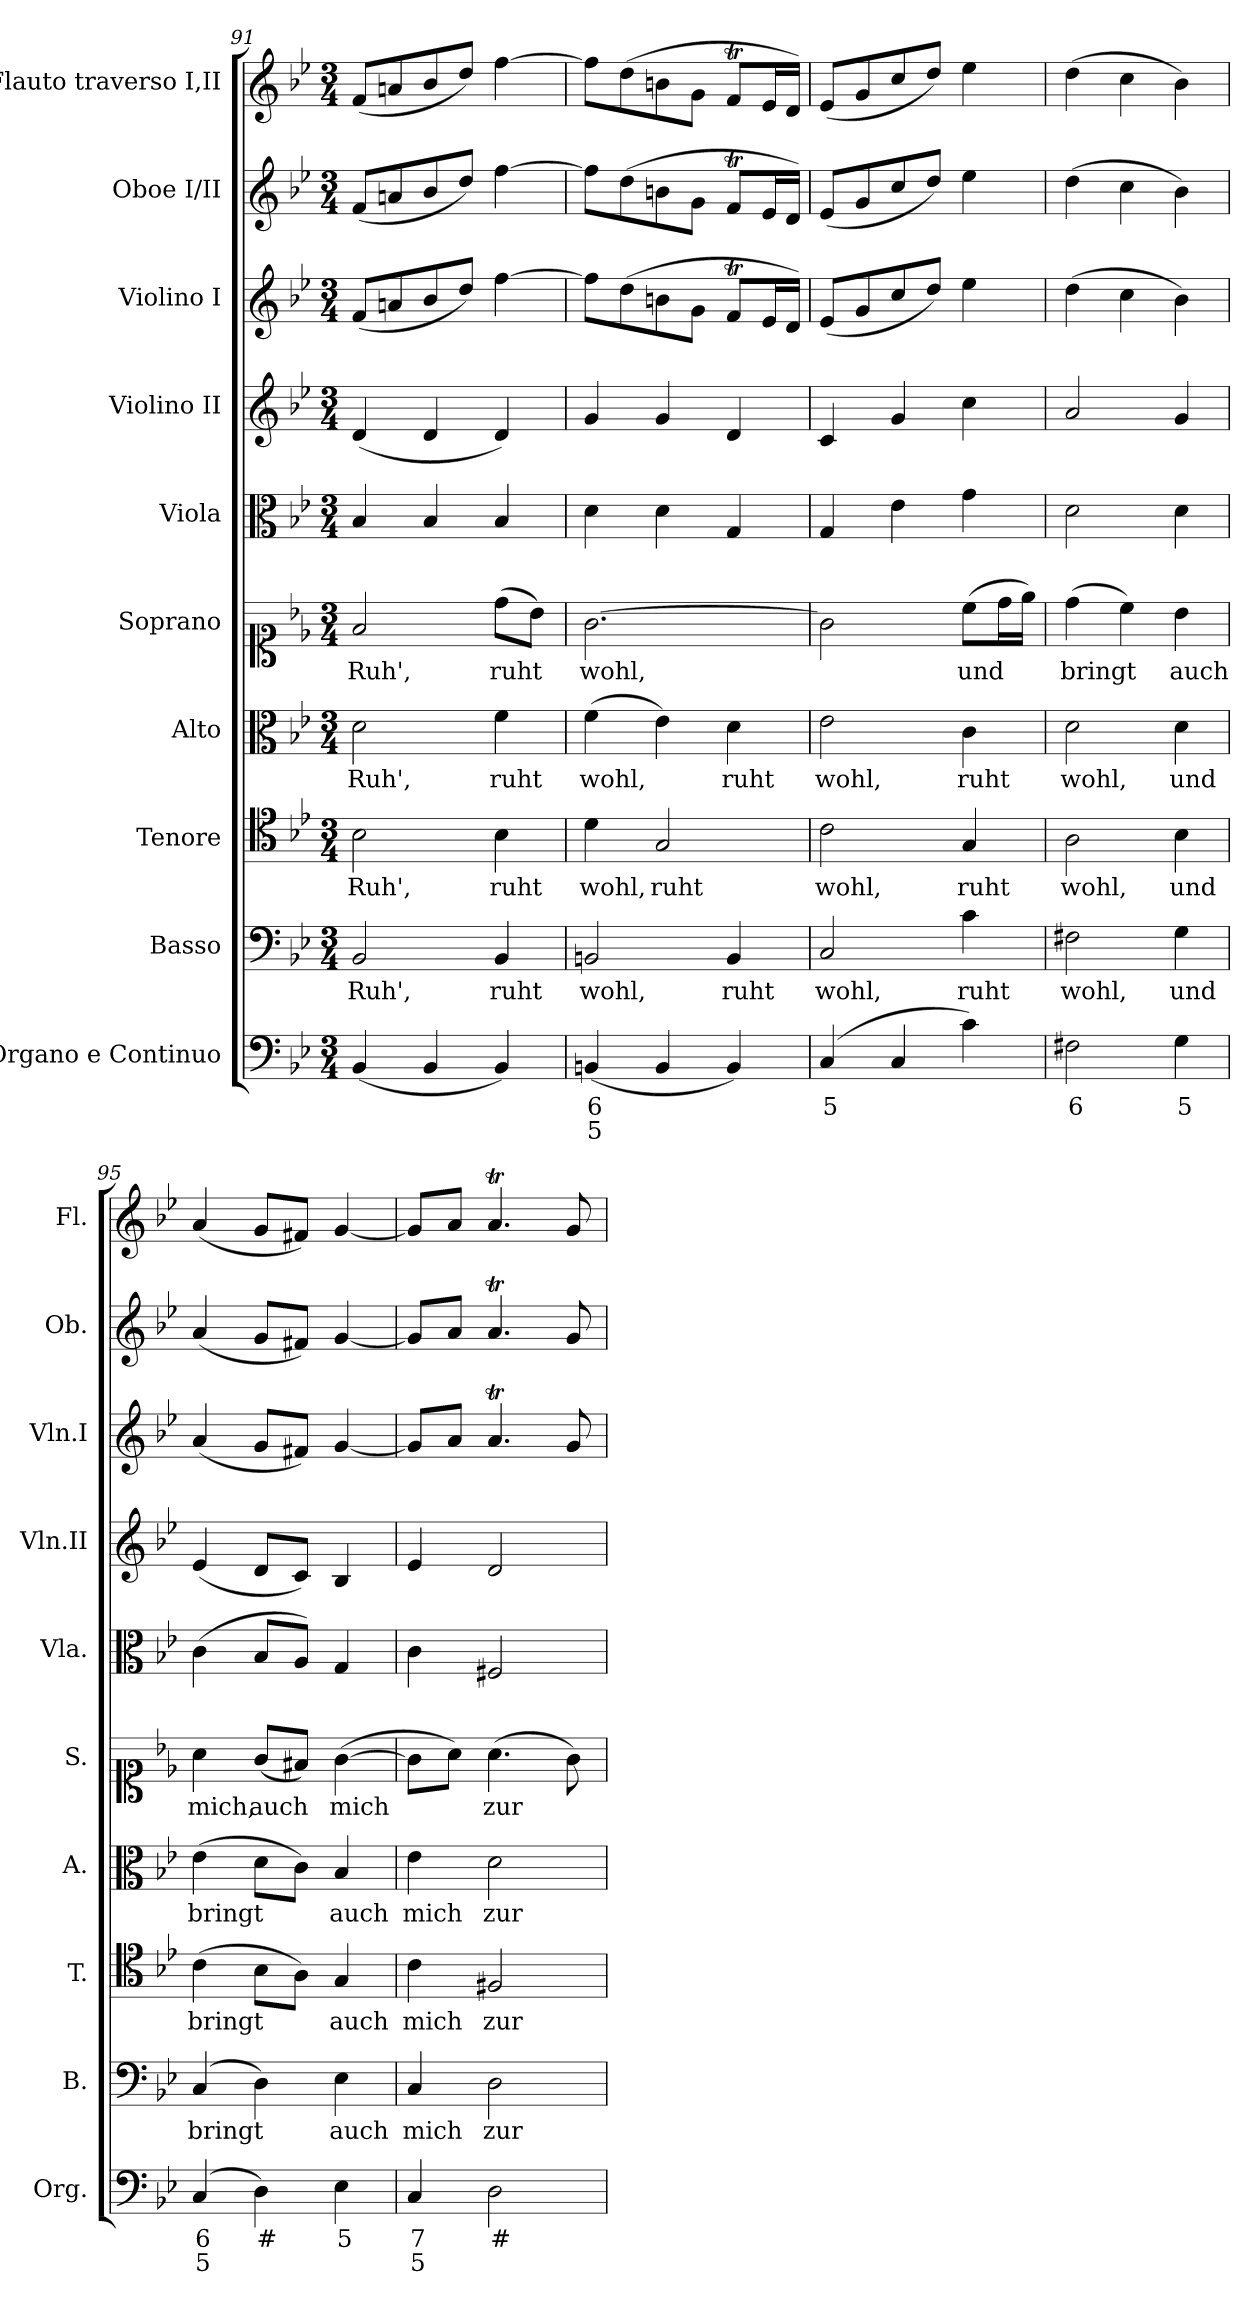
**kern	**text	**text	**kern	**text	**kern	**text	**kern	**text	**kern	**text	**kern	**kern	**kern	**kern	**kern
*part10	*part10	*part10	*part9	*part9	*part8	*part8	*part7	*part7	*part6	*part6	*part5	*part4	*part3	*part2	*part1
*staff10	*staff10	*staff10	*staff9	*staff9	*staff8	*staff8	*staff7	*staff7	*staff6	*staff6	*staff5	*staff4	*staff3	*staff2	*staff1
*I"Organo e  Continuo	*	*	*I"Basso	*	*I"Tenore	*	*I"Alto	*	*I"Soprano	*	*I"Viola	*I"Violino II	*I"Violino I	*I"Oboe I/II	*I"Flauto traverso I,II
*I'Org.	*	*	*I'B.	*	*I'T.	*	*I'A.	*	*I'S.	*	*I'Vla.	*I'Vln.II	*I'Vln.I	*I'Ob.	*I'Fl.
*clefF4	*	*	*clefF4	*	*clefC4	*	*clefC3	*	*clefC1	*	*clefC3	*clefG2	*clefG2	*clefG2	*clefG2
*k[b-e-]	*	*	*k[b-e-]	*	*k[b-e-]	*	*k[b-e-]	*	*k[b-e-]	*	*k[b-e-]	*k[b-e-]	*k[b-e-]	*k[b-e-]	*k[b-e-]
*M3/4	*	*	*M3/4	*	*M3/4	*	*M3/4	*	*M3/4	*	*M3/4	*M3/4	*M3/4	*M3/4	*M3/4
=91	=91	=91	=91	=91	=91	=91	=91	=91	=91	=91	=91	=91	=91	=91	=91
(<4BB-/	.	.	2BB-/	Ruh',	2B-\	Ruh',	2d\	Ruh',	2f/	Ruh',	4B-/	(<4d/	(<8f/L	(<8f/L	(<8f/L
.	.	.	.	.	.	.	.	.	.	.	.	.	8an/	8an/	8an/
4BB-/	.	.	.	.	.	.	.	.	.	.	4B-/	4d/	8b-/	8b-/	8b-/
.	.	.	.	.	.	.	.	.	.	.	.	.	8dd/J)	8dd/J)	8dd/J)
4BB-/)	.	.	4BB-/	ruht	4B-\	ruht	4f\	ruht	(>8dd\L	ruht	4B-/	4d/)	[4ff\	[4ff\	[4ff\
.	.	.	.	.	.	.	.	.	8b-\J)	.	.	.	.	.	.
=92	=92	=92	=92	=92	=92	=92	=92	=92	=92	=92	=92	=92	=92	=92	=92
(<4BBn/	6	5	2BBn/	wohl,	4d\	wohl,	(>4f\	wohl,	[2.g\	wohl,	4d\	4g/	8ff\L]	8ff\L]	8ff\L]
.	.	.	.	.	.	.	.	.	.	.	.	.	(>8dd\	(>8dd\	(>8dd\
4BB/	.	.	.	.	2G/	ruht	4e-\)	.	.	.	4d\	4g/	8bn\	8bn\	8bn\
.	.	.	.	.	.	.	.	.	.	.	.	.	8g\J	8g\J	8g\J
4BB/)	.	.	4BB/	ruht	.	.	4d\	ruht	.	.	4G/	4d/	8fT/L	8fT/L	8fT/L
.	.	.	.	.	.	.	.	.	.	.	.	.	16e-/L	16e-/L	16e-/L
.	.	.	.	.	.	.	.	.	.	.	.	.	16d/JJ)	16d/JJ)	16d/JJ)
=93	=93	=93	=93	=93	=93	=93	=93	=93	=93	=93	=93	=93	=93	=93	=93
(>4C/	5	.	2C/	wohl,	2c\	wohl,	2e-\	wohl,	2g\]	.	4G/	4c/	(<8e-/L	(<8e-/L	(<8e-/L
.	.	.	.	.	.	.	.	.	.	.	.	.	8g/	8g/	8g/
4C/	.	.	.	.	.	.	.	.	.	.	4e-\	4g/	8cc/	8cc/	8cc/
.	.	.	.	.	.	.	.	.	.	.	.	.	8dd/J)	8dd/J)	8dd/J)
4c\)	.	.	4c\	ruht	4G/	ruht	4c\	ruht	(>8cc\L	und	4g\	4cc\	4ee-\	4ee-\	4ee-\
.	.	.	.	.	.	.	.	.	16dd\L	.	.	.	.	.	.
.	.	.	.	.	.	.	.	.	16ee-\JJ)	.	.	.	.	.	.
=94	=94	=94	=94	=94	=94	=94	=94	=94	=94	=94	=94	=94	=94	=94	=94
2F#X\	6	.	2F#X\	wohl,	2A\	wohl,	2d\	wohl,	(>4dd\	bringt	2d\	2a/	(>4dd\	(>4dd\	(>4dd\
.	.	.	.	.	.	.	.	.	4cc\)	.	.	.	4cc\	4cc\	4cc\
4G\	5	.	4G\	und	4B-\	und	4d\	und	4b-\	auch	4d\	4g/	4b-\)	4b-\)	4b-\)
=95	=95	=95	=95	=95	=95	=95	=95	=95	=95	=95	=95	=95	=95	=95	=95
(>4C/	6	5	(>4C/	bringt	(>4c\	bringt	(>4e-\	bringt	4a\	mich,	(>4c\	(<4e-/	(<4a/	(<4a/	(<4a/
4D\)	#	.	4D\)	.	8B-\L	.	8d\L	.	(<8g/L	auch	8B-/L	8d/L	8g/L	8g/L	8g/L
.	.	.	.	.	8A\J)	.	8c\J)	.	8f#X/J)	.	8A/J)	8c/J)	8f#X/J)	8f#X/J)	8f#X/J)
4E-\	5	.	4E-\	auch	4G/	auch	4B-/	auch	(>[4g\	mich	4G/	4B-/	[4g/	[4g/	[4g/
=96	=96	=96	=96	=96	=96	=96	=96	=96	=96	=96	=96	=96	=96	=96	=96
4C/	7	5	4C/	mich	4c\	mich	4e-\	mich	8g\L]	.	4c\	4e-/	8g/L]	8g/L]	8g/L]
.	.	.	.	.	.	.	.	.	8a\J)	.	.	.	8a/J	8a/J	8a/J
2D\	#	.	2D\	zur	2F#X/	zur	2d\	zur	(>4.a\	zur	2F#X/	2d/	4.at/	4.at/	4.at/
.	.	.	.	.	.	.	.	.	8g\)	.	.	.	8g/	8g/	8g/
=	=	=	=	=	=	=	=	=	=	=	=	=	=	=	=
*-	*-	*-	*-	*-	*-	*-	*-	*-	*-	*-	*-	*-	*-	*-	*-
